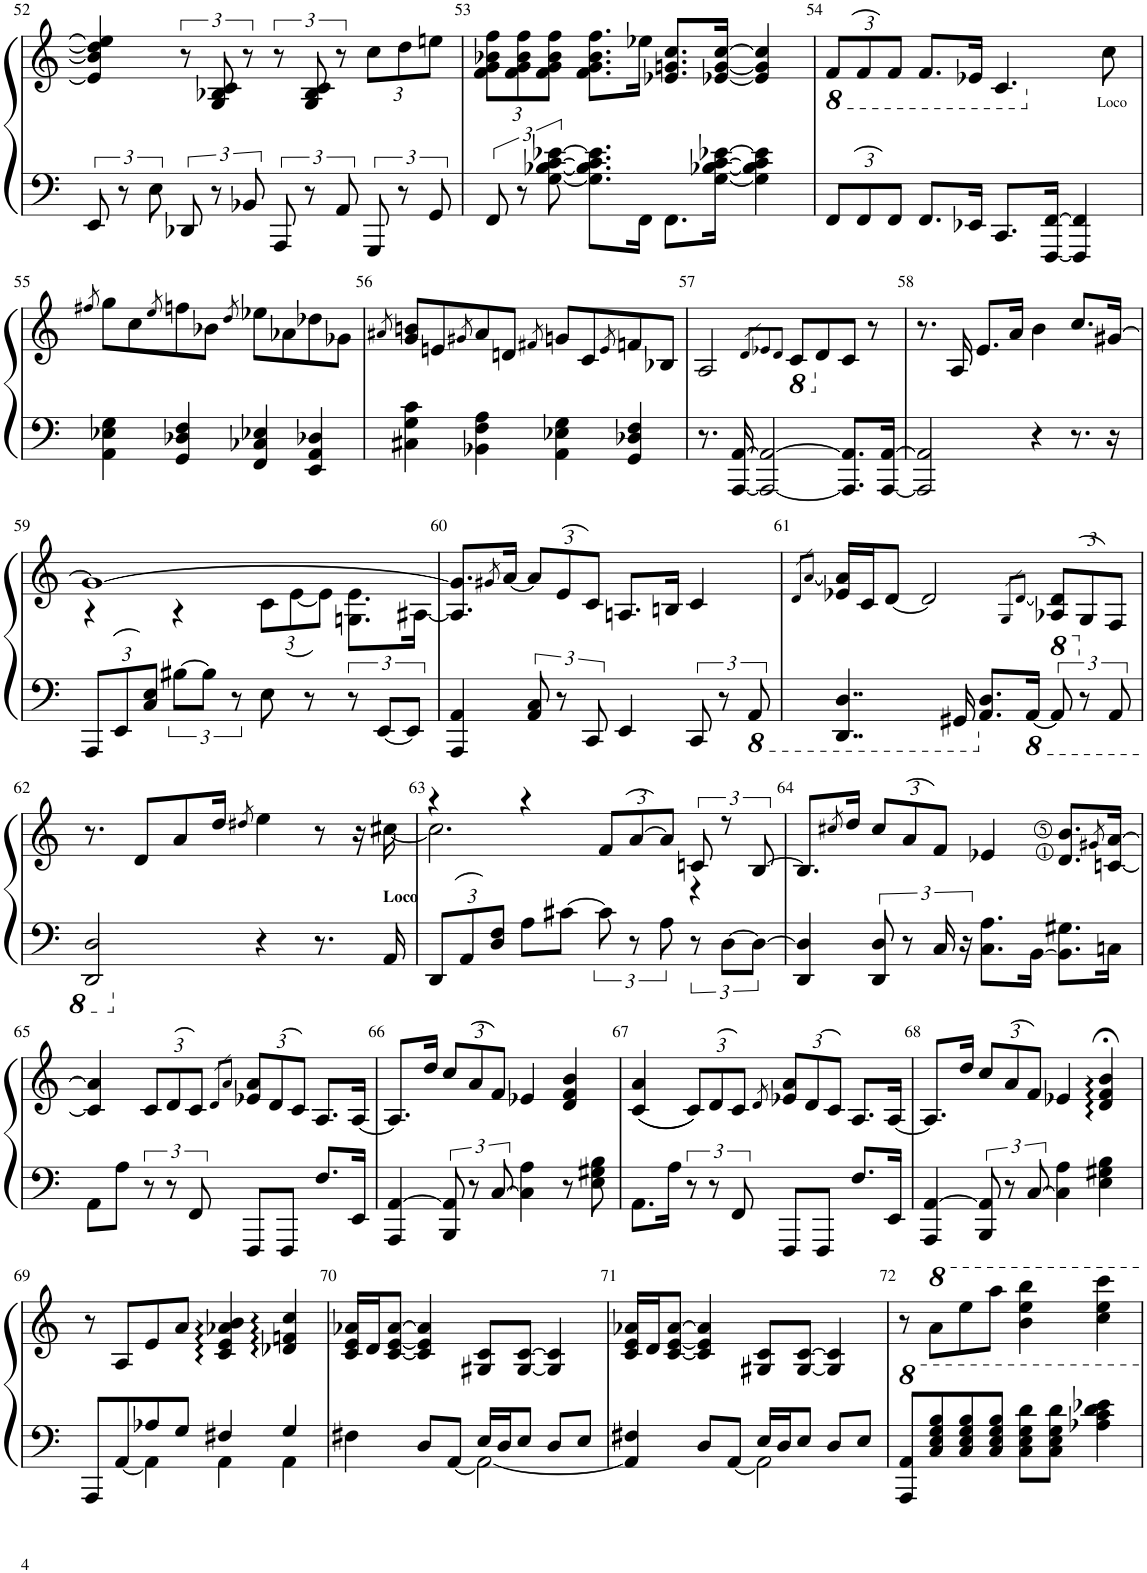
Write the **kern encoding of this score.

**kern	**kern
*part1	*part1
*staff2	*staff1
*I"Piano	*
*I'Pno.	*
!!LO:PB:g=z
*clefF4	*clefG2
*k[]	*k[]
*M4/4	*M4/4
=52	=52
12EE/	4e/] 4b-/] 4dd/] 4ee-/]
12r	.
12E\	.
12DD-X/	12r
12r	12G/ 12B-X/ 12c/
12BB-X/	12r
12AAA/	12r
12r	12G/ 12B-/ 12c/
12AA/	12r
*	*Xbrackettup
12GGG/	12cc\L
12r	12dd\
12GG/	12een\J
=53	=53
12FF/	12f\ 12g\ 12b-X\ 12ff\L
12r	12f\ 12g\ 12b-\ 12ff\
[12G\ [12B-X\ [12c\ [12e-X\	12f\ 12g\ 12b-\ 12ff\J
8.G\] 8.B-\] 8.c\] 8.e-\]L	8.f\ 8.g\ 8.b-\ 8.ff\L
16FF\Jk	16ee-X\Jk
8.FF\L	8.e-X/ 8.gn/ 8.cc/L
[16G\ [16B-X\ [16c\ [16e-X\Jk	[16e-X/ [16g/ [16cc/Jk
4G\] 4B-\] 4c\] 4e-\]	4e-/] 4g/] 4cc/]
=54	=54
*Xbrackettup	*
*	*8ba
12FF/L	(>12F/L
12FF/	12F/)
12FF/J	12F/J
8.FF/L	8.F/L
16EE-X/Jk	16E-X/Jk
8.CC/L	4.C/
[16FFF/ [16FF/Jk	.
4FFF/] 4FF/]	.
*	*X8ba
!	!LO:TX:b:t=Loco
.	8cc\
!!LO:LB:g=z
=55	=55
.	8qff#X/
4AA\ 4E-X\ 4G\	8gg\L
.	8cc\
.	8qee/
4GG/ 4D-X/ 4F/	8ffn\
.	8b-X\J
.	8qdd/
4FF/ 4C-X/ 4E-X/	8ee-X\L
.	8a-X\
4EE/ 4AA/ 4D-X/	8dd-X\
.	8g-X\J
=56	=56
.	8qa#X/
4C#X\ 4G\ 4c\	8g/ 8bn/L
.	8en/
.	8qg#X/
4BB-X\ 4F\ 4A\	8a#/
.	8dn/J
.	8qf#X/
4AA\ 4E-X\ 4G\	8gn/L
.	8c/
.	8qe/
4GG/ 4D-X/ 4F/	8fn/
.	8B-X/J
=57	=57
8.r	2A/
[16AAA/ [16AA/	.
2AAA/_ 2AA/_	.
.	8qD/L
.	8qE-X/
.	8qD/J
.	8C/L
.	8d/
8.AAA/] 8.AA/]L	8c/J
.	8r
[16AAA/ [16AA/Jk	.
=58	=58
2AAA/] 2AA/]	8.r
.	16A/
.	8.e/L
.	16a/Jk
4r	4b\
8.r	8.cc/L
16r	[16g#X/Jk
!!LO:LB:g=z
=59	=59
*	*^
12AAA/L	1g#_	4r
12EE/	.	.
12C/ 12E/J	.	.
*brackettup	*	*
[12B#X\L	.	4r
12B#\J]	.	.
12r	.	.
8E\	.	(12c\L
.	.	[12e\)
8r	.	.
.	.	12e\J]
12r	.	8.Gn\ 8.e\L
[12EE/L	.	.
12EE/J]	.	.
.	.	[16A#X\Jk
*	*v	*v
=60	=60
4AAA/ 4AA/	8.A#/] 8.g#/]L
.	8qg#X/
.	[16a/Jk
12AA/ 12C/	(>12a/L]
12r	12e/)
12CC/	12c/J
4EE/	8.An/L
.	16Bn/Jk
12CC/	4c/
12r	.
*8ba	*
12AAA/	.
=61	=61
.	8qd/L
.	[8qa/J
4..DDD/ 4..DD/	16e-X/ 16a/]LL
.	16c/J
.	[8d/J
.	2d/]
16GGG#X/	.
*X8ba	*
8.AA/ 8.D/L	.
*8ba	*
[16AAA/Jk	.
.	8qG/L
.	[8qd/J
*8va	*
12A/]	(>12A-X/ 12d/]L
*X8va	*
12r	12G/)
12AA/	12F/J
!!LO:LB:g=z
=62	=62
2DD/ 2D/	8.r
.	8d/L
.	8a/
.	16dd/Jk
.	8qdd#X/
*X8ba	*
4r	4ee\
8.r	8r
.	16r
!LO:TX:a:B:t=Loco	!
16AA/	[16cc#X\
=63	=63
*Xbrackettup	*
*	*^
12DD/L	4r	2.cc#\]
12AA/	.	.
12D/ 12F/J	.	.
8A\L	4r	.
[8c#X\J	.	.
*brackettup	*	*
12c#\]	(12f/L	.
12r	[12a/)	.
12A\	12a/J]	.
*	*brackettup	*
12r	12cn/	4r
[12D\L	12r	.
12D\J_	[12B/	.
*	*v	*v
=64	=64
4DD/ 4D/]	8.B/L]
.	8qcc#X/
.	16dd/Jk
*	*Xbrackettup
12DD/ 12D/	(>12cc#/L
12r	12a/)
24C/	12f/J
24r	.
8.C\ 8.A\L	4e-X/
[16BB\Jk	.
8.BB\] 8.G#X\L	8.d/ 8.b/L
.	8qg#X/
16Cn\Jk	[16cn/ [16a/Jk
!!LO:LB:g=z
=65	=65
8AA\L	4c/] 4a/]
8A\J	.
12r	(>12c/L
12r	12d/)
12FF/	12c/J
.	8qd/L
.	8qa/J
8FFF/L	(>12e-X/ 12a/L
.	12d/)
8FFF/J	.
.	12c/J
8.F/L	8.A/L
16EE/Jk	[16A/Jk
=66	=66
4AAA/ [4AA/	8.A/L]
.	16dd/Jk
12BBB/ 12AA/]	(>12cc/L
12r	12a/)
[12C/	12f/J
4C\] 4A\	4e-X/
8r	4d/ 4f/ 4b/
8E\ 8G#X\ 8B\	.
=67	=67
8.AA\L	((4c/ 4a/
16A\Jk	.
12r	(>12c/L))
12r	12d/)
12FF/	12c/J
.	8qd/
8FFF/L	(>12e-X/ 12a/L
.	12d/)
8FFF/J	.
.	12c/J
8.F/L	8.A/L
16EE/Jk	[16A/Jk
=68	=68
4AAA/ [4AA/	8.A/L]
.	16dd/Jk
12BBB/ 12AA/]	(>12cc/L
12r	12a/)
[12C/	12f/J
4C\] 4A\	4e-X/
4E\ 4G#X\ 4B\	4d/::;< 4f/::;< 4b/::;<
!!LO:LB:g=z
=69	=69
*^	*
8AAA/L	4ryy	8r
[8AA/	.	8A/L
8A-X/	4AA\]	8e/
8G/J	.	8a/J
4F#X/	4AA\	4c/:: 4e/:: 4a-X/:: 4b/::
4G/	4AA\	4d-X/:: 4fn/:: 4cc/::
=70	=70	=70
4F#X\	2ryy	16c/ 16e/ 16a-X/LL
.	.	16d/J
.	.	[8c/ [8e/ [8a-/J
8D/L	.	4c/] 4e/] 4a-/]
[8AA/J	.	.
16E/LL	2AA\_	8G#X/ 8c/L
16D/J	.	.
8E/J	.	[8G#/ [8c/J
8D/L	.	4G#/] 4c/]
8E/J	.	.
=71	=71	=71
4AA/] 4F#X/	2ryy	16c/ 16e/ 16a-X/LL
.	.	16d/J
.	.	[8c/ [8e/ [8a-/J
8D/L	.	4c/] 4e/] 4a-/]
[8AA/J	.	.
16E/LL	2AA\]	8G#X/ 8c/L
16D/J	.	.
8E/J	.	[8G#/ [8c/J
8D/L	.	4G#/] 4c/]
8E/J	.	.
*v	*v	*
=72	=72
8AA/ 8A/L	8r
8c/ 8e/ 8g/ 8b/	8aa\L
8c/ 8e/ 8g/ 8b/	8eee\
8c/ 8e/ 8g/ 8b/J	8aaa\J
8c\ 8e\ 8g\ 8dd\L	4bb\ 4eee\ 4bbb\
8c\ 8e\ 8g\ 8dd\J	.
4a-X\ 4cc\ 4dd\ 4ee-X\	4ccc\ 4eee\ 4cccc\
=	=
*-	*-
